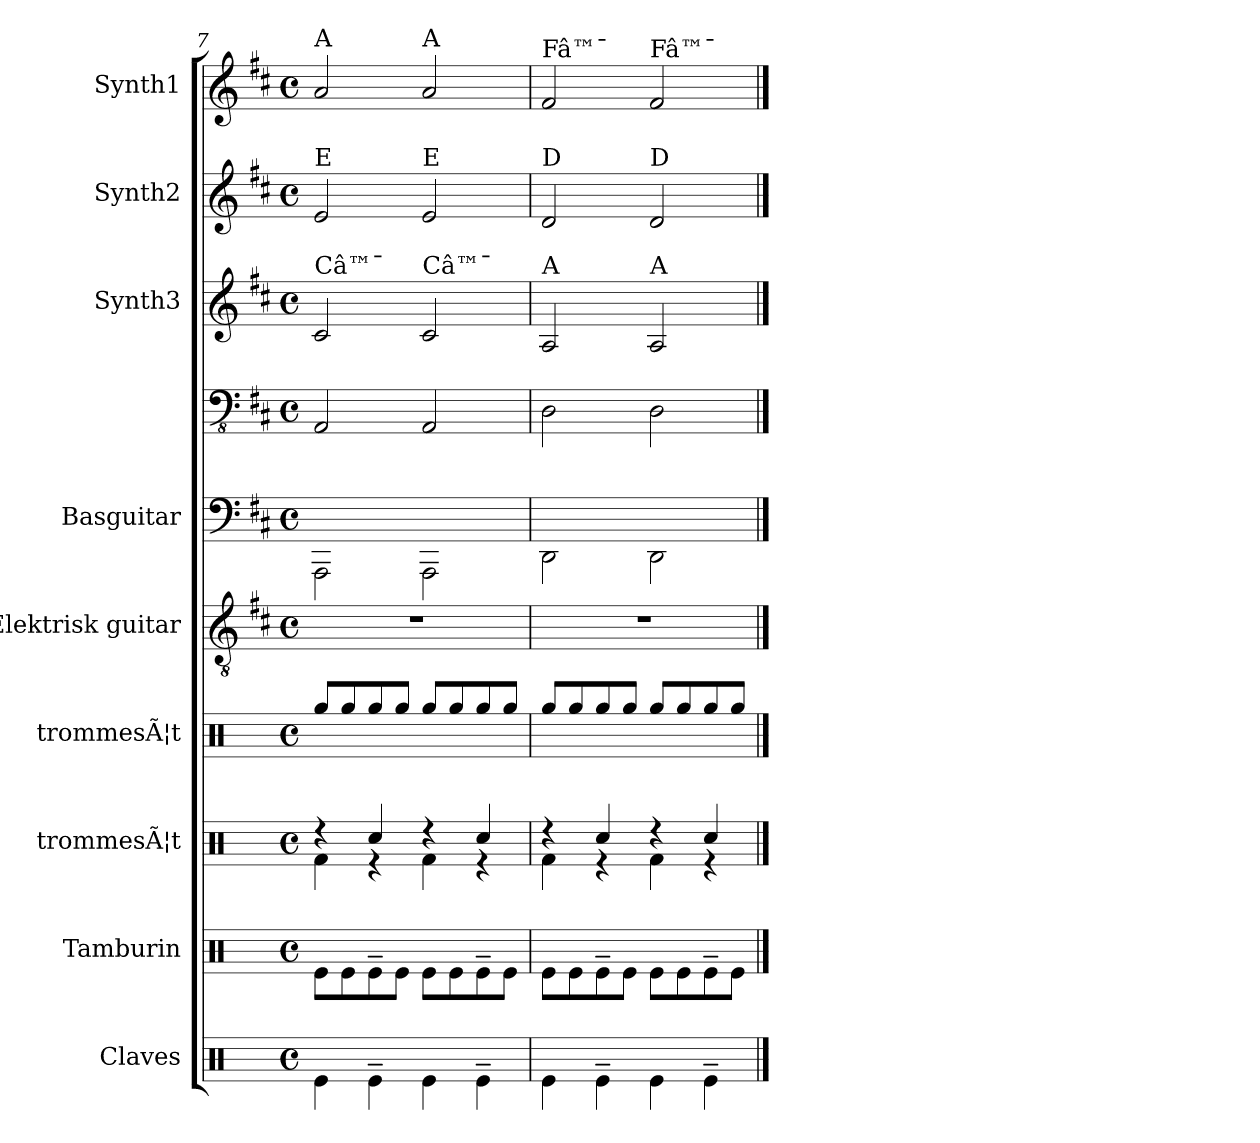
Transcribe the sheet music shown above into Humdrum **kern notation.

**kern	**kern	**kern	**kern	**kern	**kern	**kern	**kern	**kern	**kern
*part9	*part8	*part7	*part6	*part5	*part4	*part4	*part3	*part2	*part1
*staff10	*staff9	*staff8	*staff7	*staff6	*staff5	*staff4	*staff3	*staff2	*staff1
*I"Claves	*I"Tamburin	*I"trommesÃ¦t	*I"trommesÃ¦t	*I"Elektrisk guitar	*I"Basguitar	*	*I"Synth3	*I"Synth2	*I"Synth1
*	*I'Tamb.	*	*	*I'El-guit.	*I'B. guit.	*	*I'S3	*I'S2	*I'S1
*clefX	*clefX	*clefX	*clefX	*clefGv2	*	*clefFv4	*clefG2	*clefG2	*clefG2
*k[]	*k[]	*k[]	*k[]	*k[f#c#]	*k[f#c#]	*k[f#c#]	*k[f#c#]	*k[f#c#]	*k[f#c#]
*M4/4	*M4/4	*M4/4	*M4/4	*M4/4	*M4/4	*M4/4	*M4/4	*M4/4	*M4/4
*met(c)	*met(c)	*met(c)	*met(c)	*met(c)	*met(c)	*met(c)	*met(c)	*met(c)	*met(c)
=7	=7	=7	=7	=7	=7	=7	=7	=7	=7
*	*	*^	*	*	*	*	*	*	*
!	!	!	!	!	!	!	!	!	!	!LO:TX:a:t=A
!	!	!	!	!	!	!	!	!	!LO:TX:a:t=E	!
!	!	!	!	!	!	!	!	!LO:TX:a:t=Câ™¯	!	!
4Re\	8Re\L	4r	4Rf\	8Rgg/L	1r	2AAA\	2AAA/	2c#/	2e/	2a/
.	8Re\	.	.	8Rgg/	.	.	.	.	.	.
4Re~\	8Re~\	4Rcc/	4r	8Rgg/	.	.	.	.	.	.
.	8Re\J	.	.	8Rgg/J	.	.	.	.	.	.
!	!	!	!	!	!	!	!	!	!	!LO:TX:a:t=A
!	!	!	!	!	!	!	!	!	!LO:TX:a:t=E	!
!	!	!	!	!	!	!	!	!LO:TX:a:t=Câ™¯	!	!
4Re\	8Re\L	4r	4Rf\	8Rgg/L	.	2AAA\	2AAA/	2c#/	2e/	2a/
.	8Re\	.	.	8Rgg/	.	.	.	.	.	.
4Re~\	8Re~\	4Rcc/	4r	8Rgg/	.	.	.	.	.	.
.	8Re\J	.	.	8Rgg/J	.	.	.	.	.	.
=8	=8	=8	=8	=8	=8	=8	=8	=8	=8	=8
!	!	!	!	!	!	!	!	!	!	!LO:TX:a:t=Fâ™¯
!	!	!	!	!	!	!	!	!	!LO:TX:a:t=D	!
!	!	!	!	!	!	!	!	!LO:TX:a:t=A	!	!
4Re\	8Re\L	4r	4Rf\	8Rgg/L	1r	2DD\	2DD\	2A/	2d/	2f#/
.	8Re\	.	.	8Rgg/	.	.	.	.	.	.
4Re~\	8Re~\	4Rcc/	4r	8Rgg/	.	.	.	.	.	.
.	8Re\J	.	.	8Rgg/J	.	.	.	.	.	.
!	!	!	!	!	!	!	!	!	!	!LO:TX:a:t=Fâ™¯
!	!	!	!	!	!	!	!	!	!LO:TX:a:t=D	!
!	!	!	!	!	!	!	!	!LO:TX:a:t=A	!	!
4Re\	8Re\L	4r	4Rf\	8Rgg/L	.	2DD\	2DD\	2A/	2d/	2f#/
.	8Re\	.	.	8Rgg/	.	.	.	.	.	.
4Re~\	8Re~\	4Rcc/	4r	8Rgg/	.	.	.	.	.	.
.	8Re\J	.	.	8Rgg/J	.	.	.	.	.	.
*	*	*v	*v	*	*	*	*	*	*	*
==	==	==	==	==	==	==	==	==	==
*-	*-	*-	*-	*-	*-	*-	*-	*-	*-
